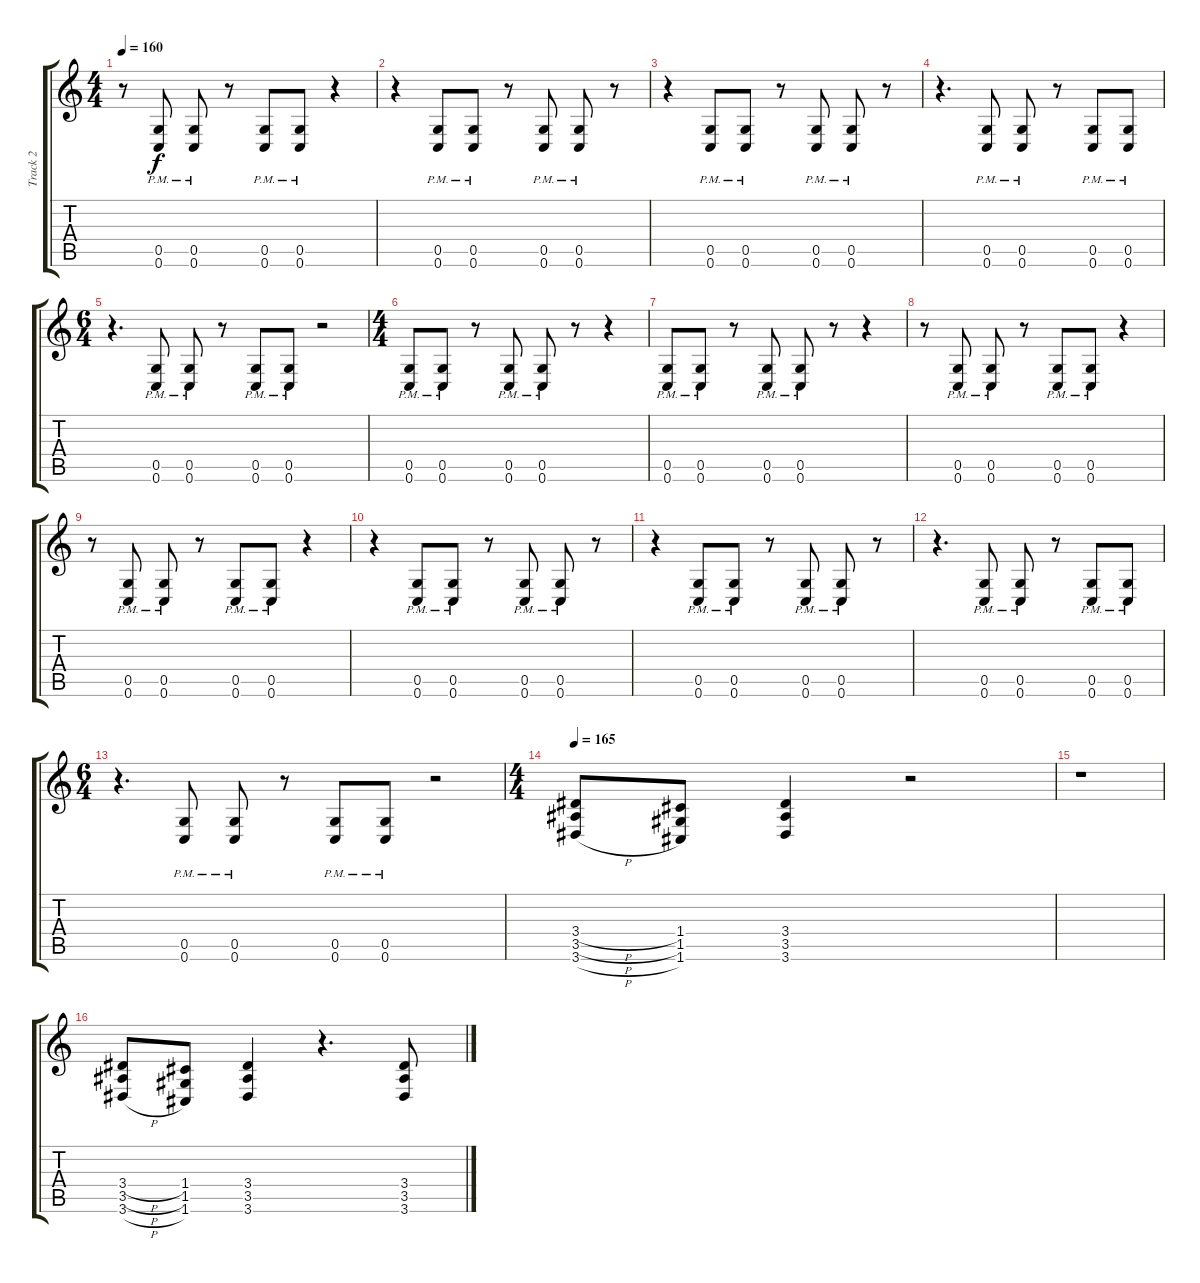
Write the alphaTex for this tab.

\track ("Track 2" "Track 2") {instrument distortionguitar}
\staff {score tabs}
\tuning (D4 A3 F3 C3 G2 C2) {hide}
\ts (4 4)
\tempo 160
\clef g2
\ks c
r.8{dy f} (0.5{pm} 0.6{pm}).8 (0.5{pm} 0.6{pm}).8 r.8 (0.5{pm} 0.6{pm}).8 (0.5{pm} 0.6{pm}).8 r.4 |
r.4 (0.5{pm} 0.6{pm}).8 (0.5{pm} 0.6{pm}).8 r.8 (0.5{pm} 0.6{pm}).8 (0.5{pm} 0.6{pm}).8 r.8 |
r.4 (0.5{pm} 0.6{pm}).8 (0.5{pm} 0.6{pm}).8 r.8 (0.5{pm} 0.6{pm}).8 (0.5{pm} 0.6{pm}).8 r.8 |
r.4{d} (0.5{pm} 0.6{pm}).8 (0.5{pm} 0.6{pm}).8 r.8 (0.5{pm} 0.6{pm}).8 (0.5{pm} 0.6{pm}).8 |
\ts (6 4)
r.4{d} (0.5{pm} 0.6{pm}).8 (0.5{pm} 0.6{pm}).8 r.8 (0.5{pm} 0.6{pm}).8 (0.5{pm} 0.6{pm}).8 r.2 |
\ts (4 4)
(0.5{pm} 0.6{pm}).8 (0.5{pm} 0.6{pm}).8 r.8 (0.5{pm} 0.6{pm}).8 (0.5{pm} 0.6{pm}).8 r.8 r.4 |
(0.5{pm} 0.6{pm}).8 (0.5{pm} 0.6{pm}).8 r.8 (0.5{pm} 0.6{pm}).8 (0.5{pm} 0.6{pm}).8 r.8 r.4 |
r.8 (0.5{pm} 0.6{pm}).8 (0.5{pm} 0.6{pm}).8 r.8 (0.5{pm} 0.6{pm}).8 (0.5{pm} 0.6{pm}).8 r.4 |
r.8 (0.5{pm} 0.6{pm}).8 (0.5{pm} 0.6{pm}).8 r.8 (0.5{pm} 0.6{pm}).8 (0.5{pm} 0.6{pm}).8 r.4 |
r.4 (0.5{pm} 0.6{pm}).8 (0.5{pm} 0.6{pm}).8 r.8 (0.5{pm} 0.6{pm}).8 (0.5{pm} 0.6{pm}).8 r.8 |
r.4 (0.5{pm} 0.6{pm}).8 (0.5{pm} 0.6{pm}).8 r.8 (0.5{pm} 0.6{pm}).8 (0.5{pm} 0.6{pm}).8 r.8 |
r.4{d} (0.5{pm} 0.6{pm}).8 (0.5{pm} 0.6{pm}).8 r.8 (0.5{pm} 0.6{pm}).8 (0.5{pm} 0.6{pm}).8 |
\ts (6 4)
r.4{d} (0.5{pm} 0.6{pm}).8 (0.5{pm} 0.6{pm}).8 r.8 (0.5{pm} 0.6{pm}).8 (0.5{pm} 0.6{pm}).8 r.2 |
\ts (4 4)
\tempo 165
(3.4{h} 3.5{h} 3.6{h}).8 (1.4 1.5 1.6).8 (3.4 3.5 3.6).4 r.2 |
r.1 |
(3.4{h} 3.5{h} 3.6{h}).8 (1.4 1.5 1.6).8 (3.4 3.5 3.6).4 r.4{d} (3.4 3.5 3.6).8
